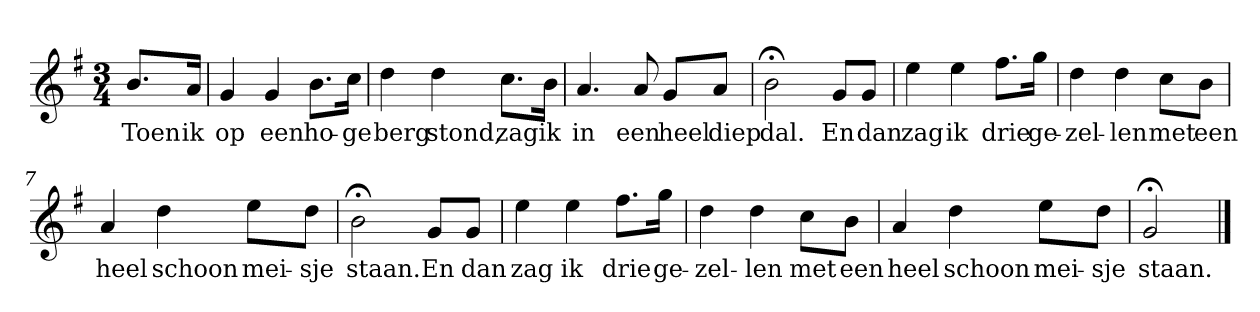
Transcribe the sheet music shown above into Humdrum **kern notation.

**kern	**text
*part1	*part1
*staff1	*staff1
*k[f#]	*
*G:	*
*M3/4	*
*MM120	*
=	=
8.bL	Toen
16aJk	ik
=1	=1
4g	op
4g	een
8.bL	ho-
16ccJk	-ge
=2	=2
4dd	berg
4dd	stond,
8.ccL	zag
16bJk	ik
=3	=3
4.a	in
8a	een
8gL	heel
8aJ	diep
=4	=4
2b;<	dal.
8gL	En
8gJ	dan
=5	=5
4ee	zag
4ee	ik
8.ff#L	drie
16ggJk	ge-
=6	=6
4dd	-zel-
4dd	-len
8ccL	met
8bJ	een
=7	=7
4a	heel
4dd	schoon
8eeL	mei-
8ddJ	-sje
=8	=8
2b;<	staan.
8gL	En
8gJ	dan
=9	=9
4ee	zag
4ee	ik
8.ff#L	drie
16ggJk	ge-
=10	=10
4dd	-zel-
4dd	-len
8ccL	met
8bJ	een
=11	=11
4a	heel
4dd	schoon
8eeL	mei-
8ddJ	-sje
=12	=12
2g;<	staan.
==	==
*-	*-
